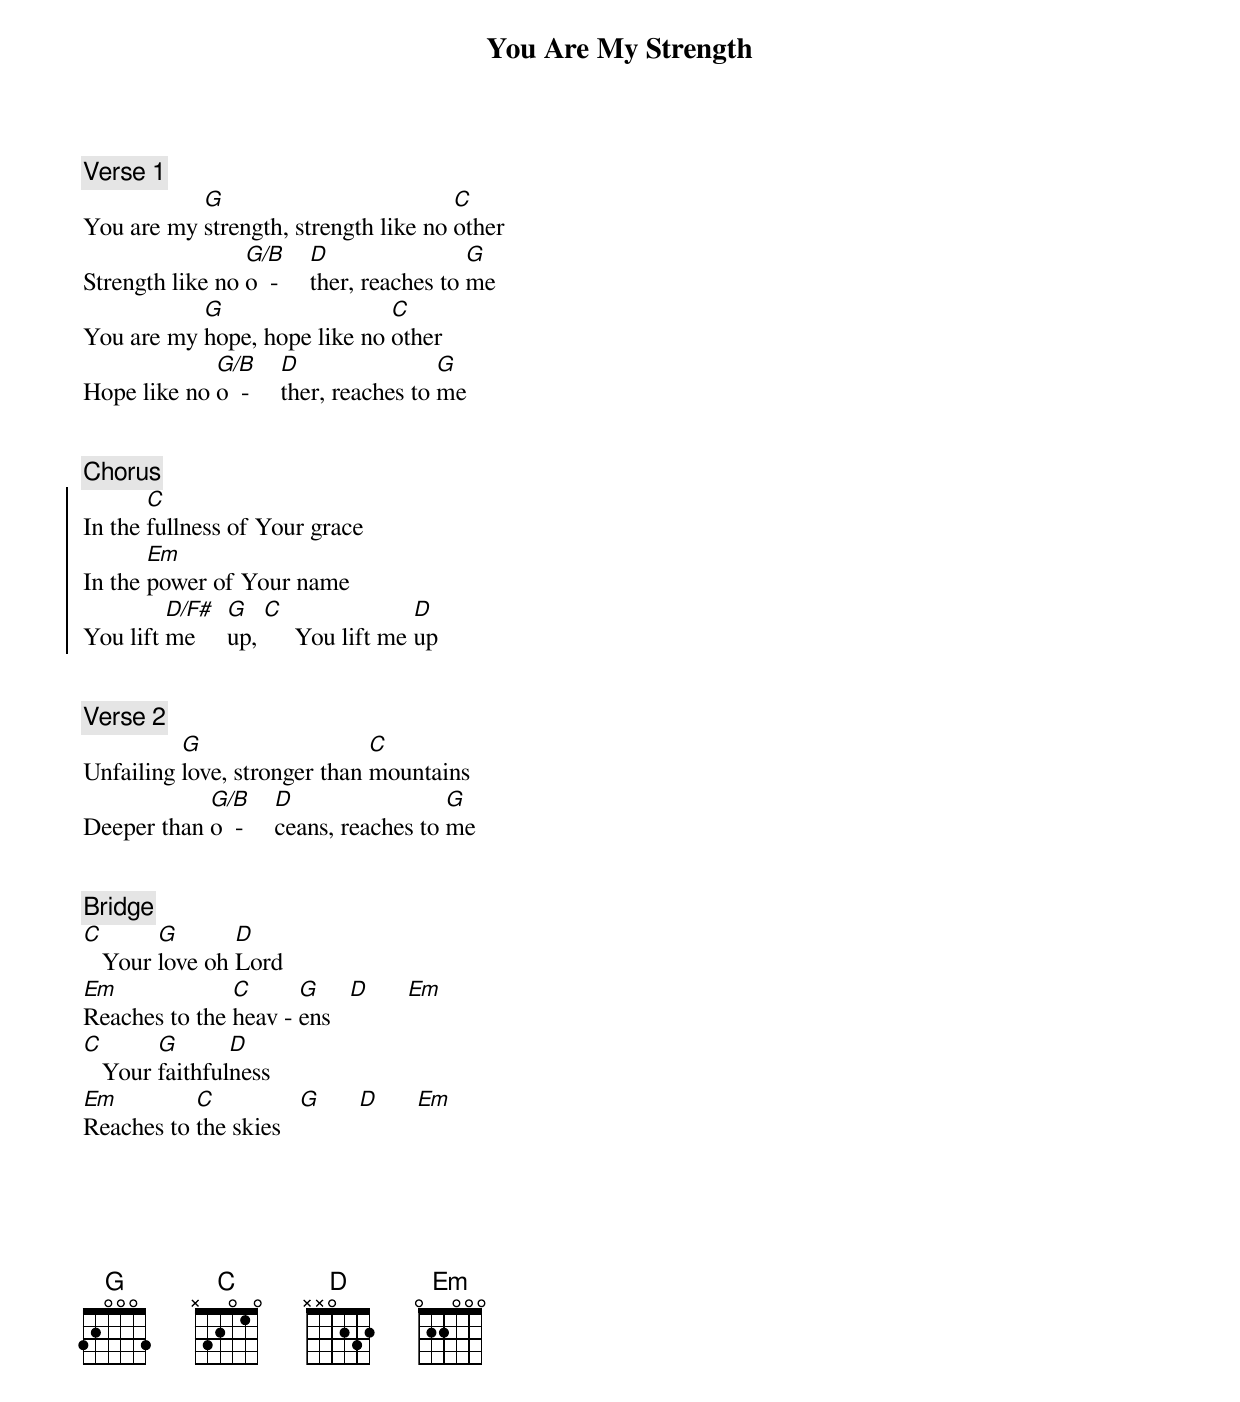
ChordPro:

{title:You Are My Strength}

{c:Verse 1}
You are my [G]strength, strength like no [C]other
Strength like no [G/B]o  -     [D]ther, reaches to [G]me
You are my [G]hope, hope like no [C]other
Hope like no [G/B]o  -     [D]ther, reaches to [G]me


{c:Chorus}
{soc}
In the [C]fullness of Your grace
In the [Em]power of Your name
You lift [D/F#]me     [G]up, [C]     You lift me [D]up
{eoc}


{c:Verse 2}
Unfailing [G]love, stronger than [C]mountains
Deeper than [G/B]o  -     [D]ceans, reaches to [G]me


{c:Bridge}
[C]   Your [G]love oh [D]Lord
[Em]Reaches to the [C]heav - [G]ens   [D]      [Em]
[C]   Your [G]faithful[D]ness
[Em]Reaches to [C]the skies   [G]      [D]      [Em]





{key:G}
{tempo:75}
